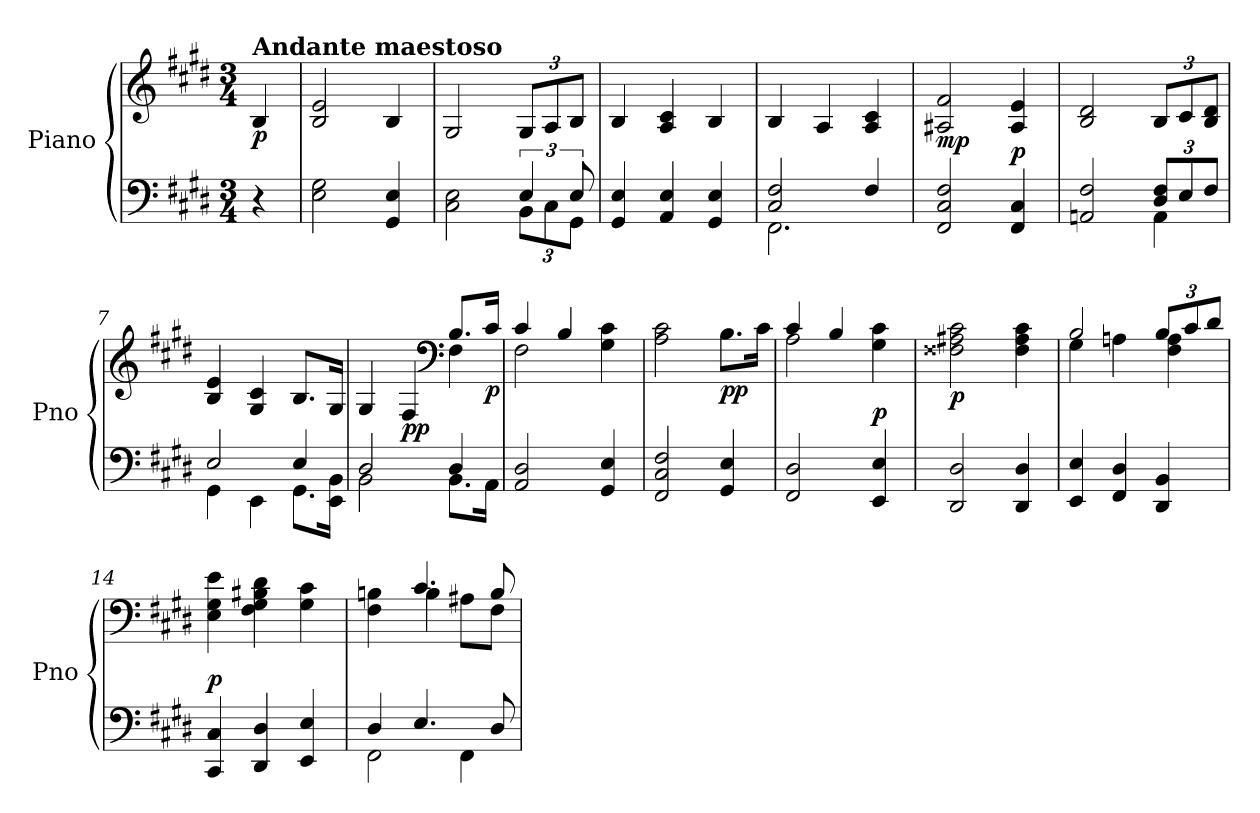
**kern	**kern	**dynam
*part1	*part1	*part1
*staff2	*staff1	*staff1/2
*I"Piano	*	*
*I'Pno	*	*
*clefF4	*clefG2	*
*k[f#c#g#d#]	*k[f#c#g#d#]	*
*M3/4	*M3/4	*
=	=	=
!	!LO:TX:a:B:t=Andante maestoso	!
!	!	!LO:DY:b
4r	4B/	p
=1	=1	=1
2E\ 2G#\	2B/ 2e/	.
4GG#/ 4E/	4B/	.
=2	=2	=2
*^	*	*
2C#\ 2E\	2ryy	2G#/	.
*	*Xbrackettup	*Xbrackettup	*
6E/	12BB\L	12G#/L	.
.	12C#\	12A/	.
12E/	12GG#\J	12B/J	.
*v	*v	*	*
=3	=3	=3
4GG#/ 4E/	4B/	.
4AA/ 4E/	4A/ 4c#/	.
4GG#/ 4E/	4B/	.
=4	=4	=4
*^	*	*
2C#/ 2F#/	2.FF#\	4B/	.
.	.	4A/	.
4F#/	.	4A/ 4c#/	.
*v	*v	*	*
=5	=5	=5
!	!	!LO:DY:a=2
2FF#/ 2C#/ 2F#/	2A#X/ 2f#/	mp
!	!	!LO:DY:a=2
4FF#/ 4C#/	4A#/ 4e/	p
=6	=6	=6
*^	*	*
2AAn/ 2F#/	2ryy	2B/ 2d#/	.
12D#/ 12F#/L	4AA\	12B/L	.
12E/	.	12c#/	.
12F#/J	.	12B/ 12d#/J	.
!!LO:LB:g=z
=7	=7	=7	=7
2E/	4GG#\	4B/ 4e/	.
.	4EE\	4G#/ 4c#/	.
4E/	8.GG#\L	8.B/L	.
.	16EE\ 16BB\Jk	16G#/Jk	.
=8	=8	=8	=8
*	*	*^	*
2D#/	2BB\	4G#/	2ryy	.
!	!	!	!	!LO:DY:b
.	.	4F#/	.	pp
*	*	*clefF4	*	*
4D#/	8.BB\L	8.B/L	4F#\	.
!	!	!	!	!LO:DY:b
.	16AA\Jk	16c#/Jk	.	p
*v	*v	*	*	*
=9	=9	=9	=9
2AA/ 2D#/	4c#/	2F#\	.
.	4B/	.	.
4GG#/ 4E/	4G#\ 4c#\	4ryy	.
*	*v	*v	*
=10	=10	=10
2FF#/ 2C#/ 2F#/	2A\ 2c#\	.
!	!	!LO:DY:b
4GG#/ 4E/	8.B\L	pp
.	16c#\Jk	.
=11	=11	=11
*	*^	*
2FF#/ 2D#/	4c#/	2A\	.
.	4B/	.	.
!	!	!	!LO:DY:a=2
4EE/ 4E/	4G#\ 4c#\	4ryy	p
=12	=12	=12	=12
!	!	!	!LO:DY:b
*	*v	*v	*
2DD#/ 2D#/	2F##X\ 2A#X\ 2c#\	p
4DD#/ 4D#/	4F##\ 4A#\ 4c#\	.
=13	=13	=13
*	*^	*
4EE/ 4E/	2B/	4G#\	.
4FF#/ 4D#/	.	4An\	.
4DD#/ 4BB/	12B/L	4F#\ 4A\	.
.	12c#/	.	.
.	12d#/J	.	.
*	*v	*v	*
!!LO:LB:g=z
=14	=14	=14
!	!	!LO:DY:a=2
4CC#/ 4C#/	4E\ 4G#\ 4e\	p
4DD#/ 4D#/	4F#\ 4G#\ 4B#X\ 4d#\	.
4EE/ 4E/	4G#\ 4c#\	.
=15	=15	=15
*^	*^	*
4D#/	2FF#\	4F#\ 4Bn\	4ryy	.
4.E/	.	4.c#/	4B\	.
.	4FF#\	.	8A#X\L	.
8D#/	.	8B/	8F#\J	.
*v	*v	*	*	*
*	*v	*v	*
=	=	=
*-	*-	*-
